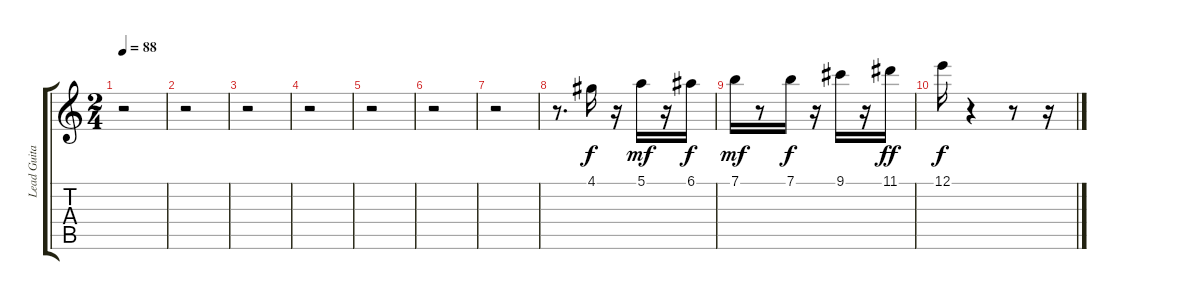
\track ("Lead Guitar" "Lead Guita") {instrument acousticguitarnylon}
\staff {score tabs}
\tuning (E4 B3 G3 D3 A2 E2) {hide}
\ts (2 4)
\tempo 88
\clef g2
\ks c
r.2{dy p} |
r.2 |
r.2 |
r.2 |
r.2 |
r.2 |
r.2 |
r.8{d} 4.1.16{dy f} r.16 5.1.16{dy mf} r.16 6.1.16{dy f} |
7.1.16{dy mf} r.8 7.1.16{dy f} r.16 9.1.16 r.16 11.1.16{dy ff} |
12.1.16{dy f} r.4 r.8 r.16
